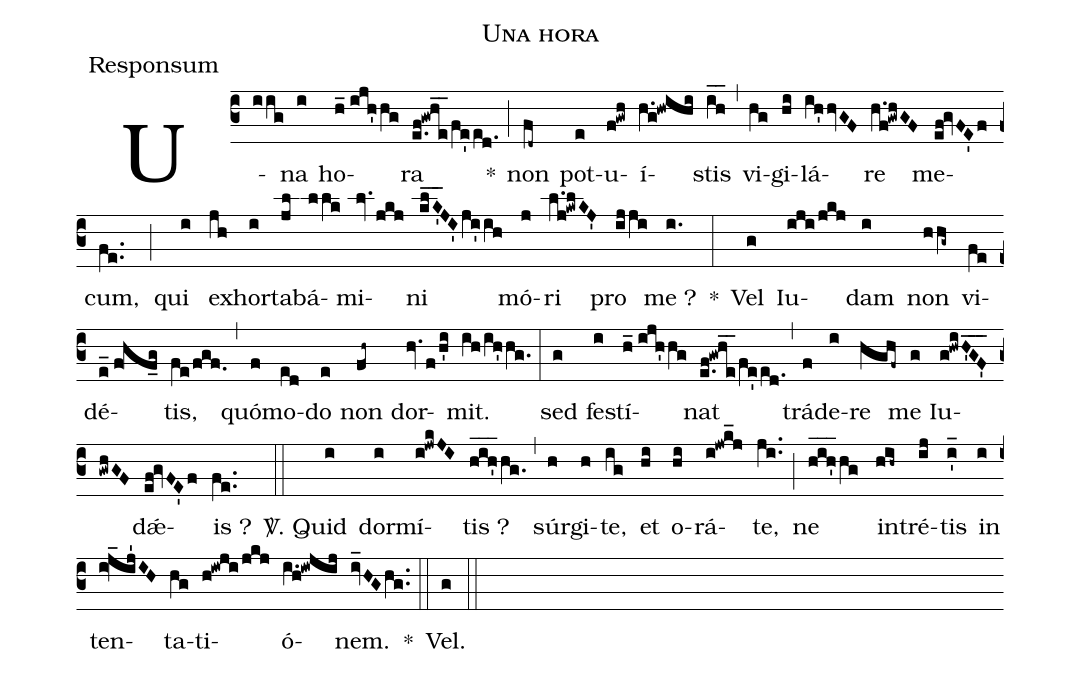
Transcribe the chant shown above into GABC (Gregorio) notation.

name:Una hora;
office-part:Responsum;
%%
(c3) U(iig)na(i) ho(h_//ijh'hg)ra(e.f!gwh_e_/fe'ed.) *(;) non(fd~) pot(e)u(f!gwh)í(h.g!hwihi)stis(ih__) (,) vi(hg)gi(hi)lá(ih'hvGF)re(h.f!gwhGF) me(ef!gvFE'f)cum,(fe..) (;) qui(i) ex(jh)hor(i)ta(jl)bá(llk)mi(lv.jkj)ni(kl_K'_JI'ji'ih) mó(j)ri(l.j!kwlKJ') pro(ijji) me ?(i.) *(:)
Vel(g) Iu(iji/jkj)dam(i) non(hhg~) vi(fe)dé(e_//f!hf_g)tis,(fe/fgf.) (,) quó(f)mo(ed)do(e) non(fh~) dor(hv.f/h'i)mit.(ih/ih'hg.) (:)
sed(g) fe(i)stí(h_//ijh'hg)nat(e.f!gwh_e_/fe'ed.) (,) trá(f)de(i)re(hghf~) me(g) Iu(g!hwiH'_G_F'_gwhGF)d<sp>'ae</sp>(ef!gvFE'f)is ?(fe..) (::)

<sp>V/</sp>. Quid(i) dor(i)mí(i!jwkJI)tis ?(hih'___hg.) (,) súr(h)gi(h)te,(ig) et(hi) o(hi)rá(i!jwk_j)te,(ji..) (;) ne(hih'___hg) in(hih~)tré(ij)tis(i'_) in(i) ten(i!j_ij'IH)ta(hg)ti(h!iwji/jkj)ó(i.h!iwjij)nem.(iv_HGhg..) *(::) Vel.(g) (::)
